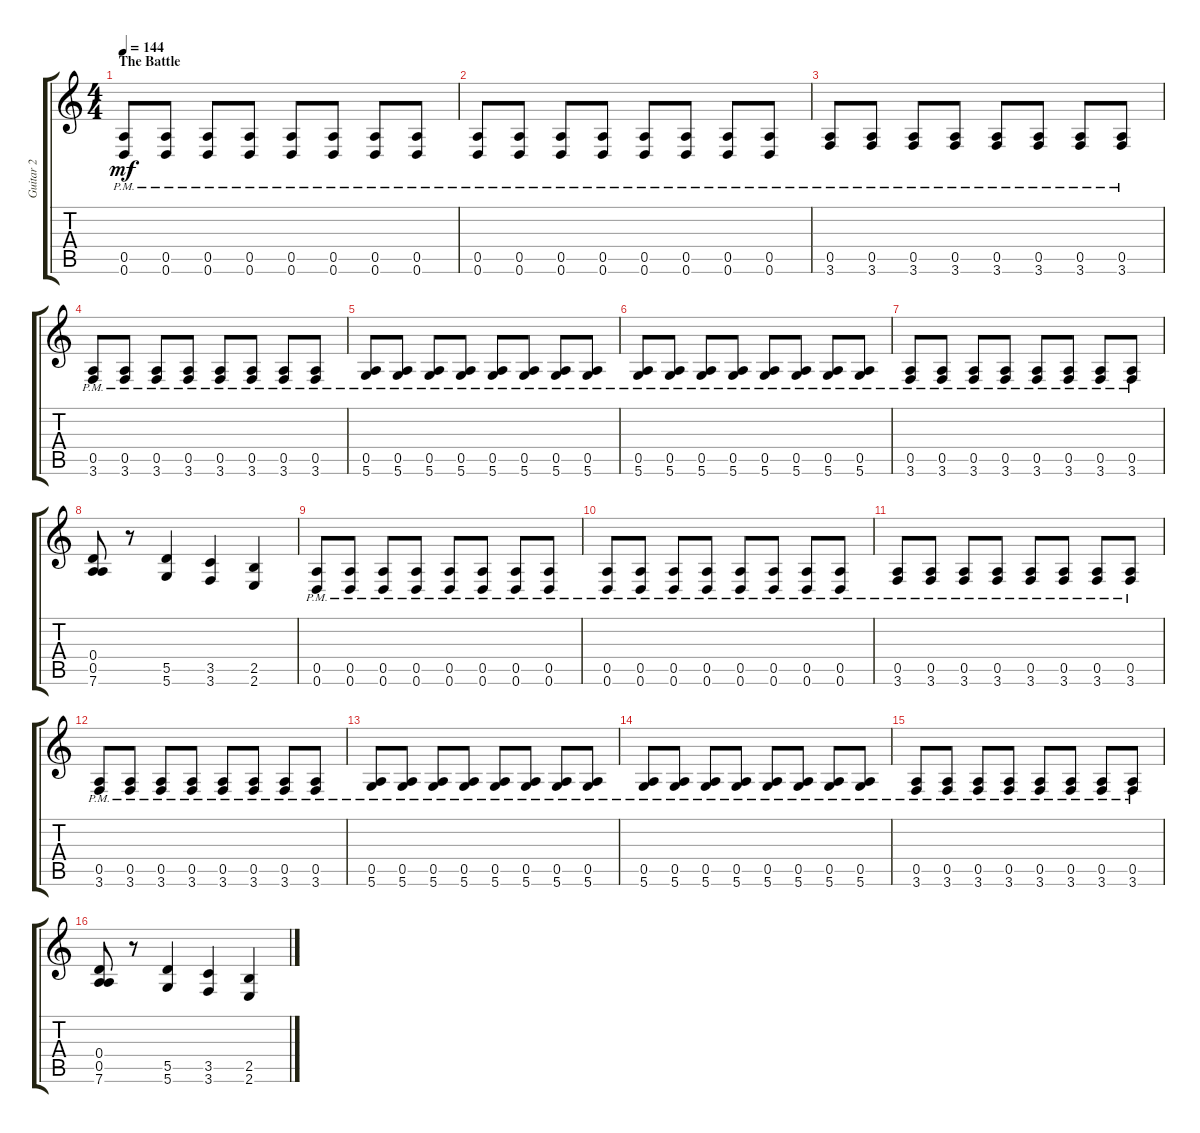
\track ("Guitar 2" "Guitar 2") {instrument overdrivenguitar}
\staff {score tabs}
\tuning (E4 B3 G3 D3 A2 D2) {hide}
\ts (4 4)
\section ("" "The Battle")
\tempo 144
\clef g2
\ks c
(0.5{pm} 0.6{pm}).8{dy mf volume 13} (0.5{pm} 0.6{pm}).8 (0.5{pm} 0.6{pm}).8 (0.5{pm} 0.6{pm}).8 (0.5{pm} 0.6{pm}).8 (0.5{pm} 0.6{pm}).8 (0.5{pm} 0.6{pm}).8 (0.5{pm} 0.6{pm}).8 |
(0.5{pm} 0.6{pm}).8 (0.5{pm} 0.6{pm}).8 (0.5{pm} 0.6{pm}).8 (0.5{pm} 0.6{pm}).8 (0.5{pm} 0.6{pm}).8 (0.5{pm} 0.6{pm}).8 (0.5{pm} 0.6{pm}).8 (0.5{pm} 0.6{pm}).8 |
(0.5{pm} 3.6{pm}).8 (0.5{pm} 3.6{pm}).8 (0.5{pm} 3.6{pm}).8 (0.5{pm} 3.6{pm}).8 (0.5{pm} 3.6{pm}).8 (0.5{pm} 3.6{pm}).8 (0.5{pm} 3.6{pm}).8 (0.5{pm} 3.6{pm}).8 |
(0.5{pm} 3.6{pm}).8 (0.5{pm} 3.6{pm}).8 (0.5{pm} 3.6{pm}).8 (0.5{pm} 3.6{pm}).8 (0.5{pm} 3.6{pm}).8 (0.5{pm} 3.6{pm}).8 (0.5{pm} 3.6{pm}).8 (0.5{pm} 3.6{pm}).8 |
(0.5{pm} 5.6{pm}).8 (0.5{pm} 5.6{pm}).8 (0.5{pm} 5.6{pm}).8 (0.5{pm} 5.6{pm}).8 (0.5{pm} 5.6{pm}).8 (0.5{pm} 5.6{pm}).8 (0.5{pm} 5.6{pm}).8 (0.5{pm} 5.6{pm}).8 |
(0.5{pm} 5.6{pm}).8 (0.5{pm} 5.6{pm}).8 (0.5{pm} 5.6{pm}).8 (0.5{pm} 5.6{pm}).8 (0.5{pm} 5.6{pm}).8 (0.5{pm} 5.6{pm}).8 (0.5{pm} 5.6{pm}).8 (0.5{pm} 5.6{pm}).8 |
(0.5{pm} 3.6{pm}).8 (0.5{pm} 3.6{pm}).8 (0.5{pm} 3.6{pm}).8 (0.5{pm} 3.6{pm}).8 (0.5{pm} 3.6{pm}).8 (0.5{pm} 3.6{pm}).8 (0.5{pm} 3.6{pm}).8 (0.5{pm} 3.6{pm}).8 |
(0.4 0.5 7.6).8 r.8 (5.5 5.6).4 (3.5 3.6).4 (2.5 2.6).4 |
(0.5{pm} 0.6{pm}).8{volume 13} (0.5{pm} 0.6{pm}).8 (0.5{pm} 0.6{pm}).8 (0.5{pm} 0.6{pm}).8 (0.5{pm} 0.6{pm}).8 (0.5{pm} 0.6{pm}).8 (0.5{pm} 0.6{pm}).8 (0.5{pm} 0.6{pm}).8 |
(0.5{pm} 0.6{pm}).8 (0.5{pm} 0.6{pm}).8 (0.5{pm} 0.6{pm}).8 (0.5{pm} 0.6{pm}).8 (0.5{pm} 0.6{pm}).8 (0.5{pm} 0.6{pm}).8 (0.5{pm} 0.6{pm}).8 (0.5{pm} 0.6{pm}).8 |
(0.5{pm} 3.6{pm}).8 (0.5{pm} 3.6{pm}).8 (0.5{pm} 3.6{pm}).8 (0.5{pm} 3.6{pm}).8 (0.5{pm} 3.6{pm}).8 (0.5{pm} 3.6{pm}).8 (0.5{pm} 3.6{pm}).8 (0.5{pm} 3.6{pm}).8 |
(0.5{pm} 3.6{pm}).8 (0.5{pm} 3.6{pm}).8 (0.5{pm} 3.6{pm}).8 (0.5{pm} 3.6{pm}).8 (0.5{pm} 3.6{pm}).8 (0.5{pm} 3.6{pm}).8 (0.5{pm} 3.6{pm}).8 (0.5{pm} 3.6{pm}).8 |
(0.5{pm} 5.6{pm}).8 (0.5{pm} 5.6{pm}).8 (0.5{pm} 5.6{pm}).8 (0.5{pm} 5.6{pm}).8 (0.5{pm} 5.6{pm}).8 (0.5{pm} 5.6{pm}).8 (0.5{pm} 5.6{pm}).8 (0.5{pm} 5.6{pm}).8 |
(0.5{pm} 5.6{pm}).8 (0.5{pm} 5.6{pm}).8 (0.5{pm} 5.6{pm}).8 (0.5{pm} 5.6{pm}).8 (0.5{pm} 5.6{pm}).8 (0.5{pm} 5.6{pm}).8 (0.5{pm} 5.6{pm}).8 (0.5{pm} 5.6{pm}).8 |
(0.5{pm} 3.6{pm}).8 (0.5{pm} 3.6{pm}).8 (0.5{pm} 3.6{pm}).8 (0.5{pm} 3.6{pm}).8 (0.5{pm} 3.6{pm}).8 (0.5{pm} 3.6{pm}).8 (0.5{pm} 3.6{pm}).8 (0.5{pm} 3.6{pm}).8 |
(0.4 0.5 7.6).8 r.8 (5.5 5.6).4 (3.5 3.6).4 (2.5 2.6).4
